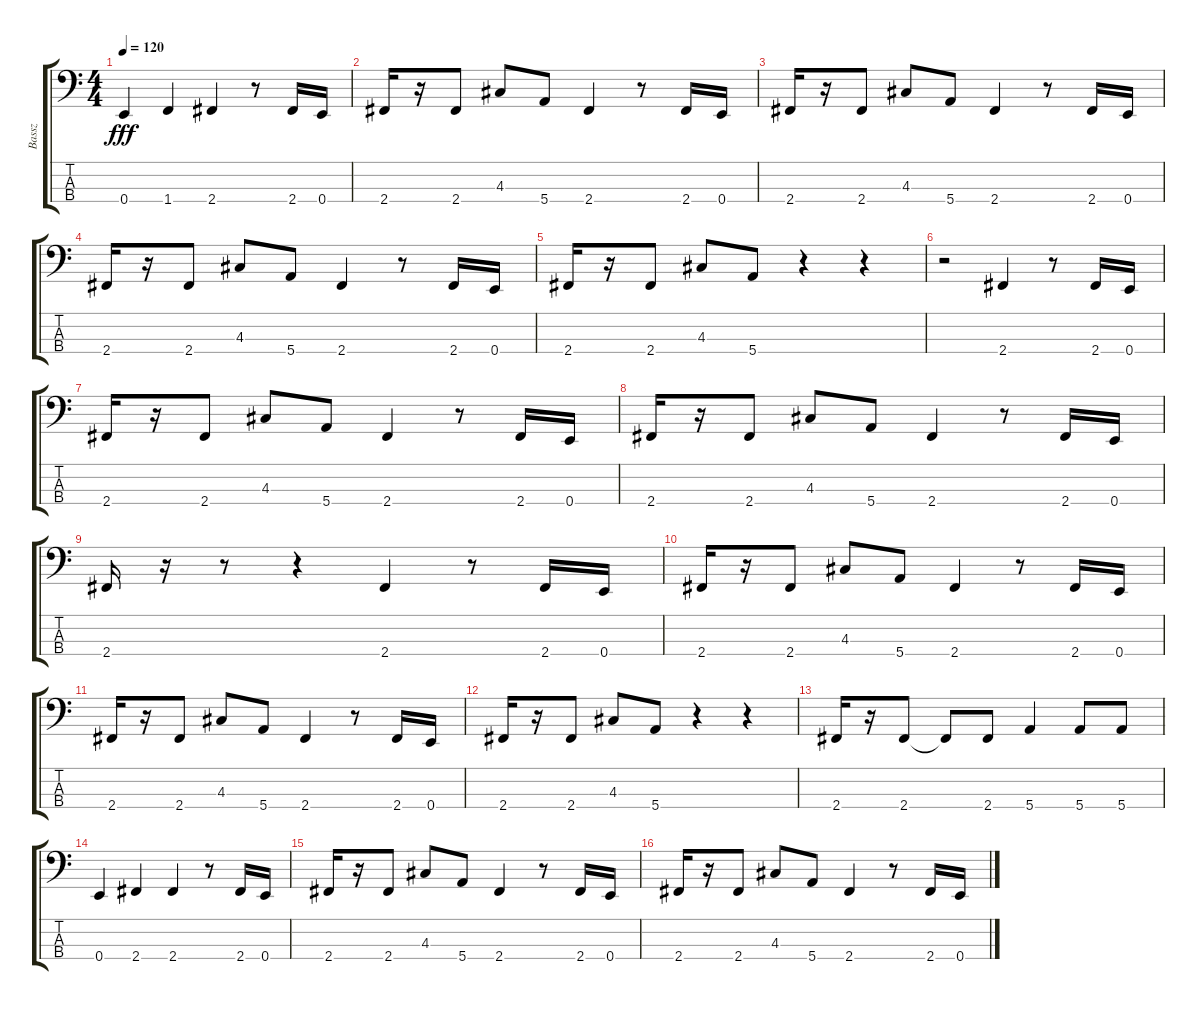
\track ("Bassz" "Bassz") {instrument electricbassfinger}
\staff {score tabs}
\tuning (G2 D2 A1 E1) {hide}
\ts (4 4)
\tempo 120
\clef f4
\ks c
0.4.4{dy fff} 1.4.4 2.4.4 r.8 2.4.16 0.4.16 |
2.4.16 r.16 2.4.8 4.3.8 5.4.8 2.4.4 r.8 2.4.16 0.4.16 |
2.4.16 r.16 2.4.8 4.3.8 5.4.8 2.4.4 r.8 2.4.16 0.4.16 |
2.4.16 r.16 2.4.8 4.3.8 5.4.8 2.4.4 r.8 2.4.16 0.4.16 |
2.4.16 r.16 2.4.8 4.3.8 5.4.8 r.4 r.4 |
r.2 2.4.4 r.8 2.4.16 0.4.16 |
2.4.16 r.16 2.4.8 4.3.8 5.4.8 2.4.4 r.8 2.4.16 0.4.16 |
2.4.16 r.16 2.4.8 4.3.8 5.4.8 2.4.4 r.8 2.4.16 0.4.16 |
2.4.16 r.16 r.8 r.4 2.4.4 r.8 2.4.16 0.4.16 |
2.4.16 r.16 2.4.8 4.3.8 5.4.8 2.4.4 r.8 2.4.16 0.4.16 |
2.4.16 r.16 2.4.8 4.3.8 5.4.8 2.4.4 r.8 2.4.16 0.4.16 |
2.4.16 r.16 2.4.8 4.3.8 5.4.8 r.4 r.4 |
2.4.16 r.16 2.4.8 2.4{t}.8 2.4.8 5.4.4 5.4.8 5.4.8 |
0.4.4 2.4.4 2.4.4 r.8 2.4.16 0.4.16 |
2.4.16 r.16 2.4.8 4.3.8 5.4.8 2.4.4 r.8 2.4.16 0.4.16 |
2.4.16 r.16 2.4.8 4.3.8 5.4.8 2.4.4 r.8 2.4.16 0.4.16
